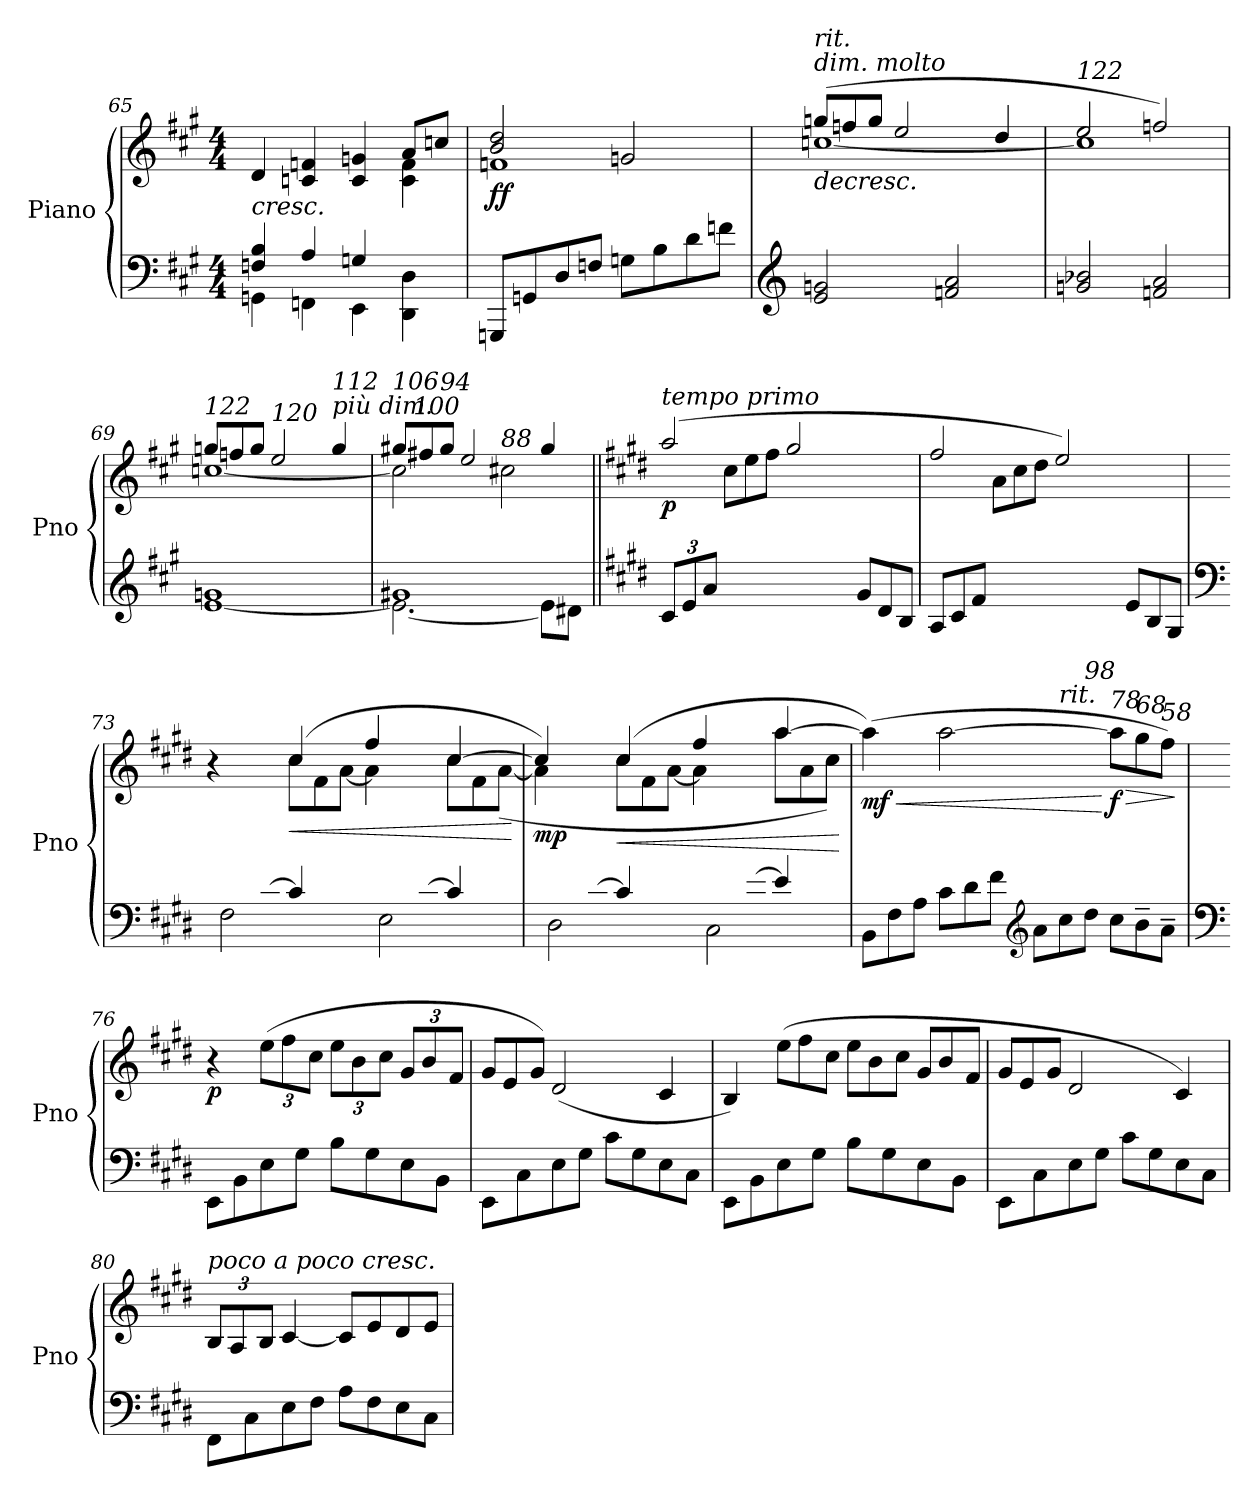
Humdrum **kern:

**kern	**kern	**dynam
*part1	*part1	*part1
*staff2	*staff1	*staff1/2
*I"Piano	*	*
*I'Pno	*	*
*clefF4	*clefG2	*
*k[f#c#g#]	*k[f#c#g#]	*
*M4/4	*M4/4	*
=65	=65	=65
*^	*	*
!	!	!	!LO:HP:b
*	*	*^	*
4Fn/ 4B/	4GGn\	4d/	2.ryy	<
4A/	4FFn\	4cn/ 4fn/	.	.
4Gn/	4EE\	4c/ 4gn/	.	.
4ryy	4DD\ 4D\	8a/L	4c\ 4f\	.
.	.	8ccn/J	.	.
*v	*v	*	*	*
=66	=66	=66	=66
!	!	!	!LO:DY:b
8GGGn/L	2b/ 2dd/	1fn	ff
8GGn/	.	.	.
8D/	.	.	.
8Fn/J	.	.	.
8Gn\L	2gn/	.	.
8B\	.	.	.
8d\	.	.	.
8fn\J	.	.	.
=67	=67	=67	=67
*clefG2	*	*	*
*	*Xtuplet	*	*
!	!LO:TX:a:i:t=dim. molto	!	!
!	!LO:TX:a:i:t=rit.	!	!
!	!	!	!LO:HP:b
2e/ 2gn/	(>12ggn/L	[1ccn	>
.	12ffn/	.	.
.	12gg/J	.	.
.	2ee/	.	.
2fn/ 2a/	.	.	.
.	4dd/	.	.
=68	=68	=68	=68
!	!LO:TX:a:i:t=122	!	!
2gn/ 2b-X/	2ee/	1cc]	.
2fn/ 2a/	2ffn/)	.	.
!!LO:PB:g=z	!!
=69	=69	=69	=69
!	!LO:TX:a:i:t=122	!	!
[1e 1gn	12ggn/L	[1ccn	.
.	12ffn/	.	.
.	12gg/J	.	.
!	!LO:TX:a:i:t=120	!	!
.	2ee/	.	.
!	!LO:TX:a:i:t=più dim.	!	!
!	!LO:TX:a:i:t=112	!	!
.	4gg/	.	.
=70	=70	=70	=70
*^	*	*	*
!	!	!LO:TX:a:i:t=106	!	!
1g#X	2.e\_	12gg#X/L	2cc\]	.
!	!	!LO:TX:a:i:t=100	!	!
.	.	12ff#X/	.	.
!	!	!LO:TX:a:i:t=94	!	!
.	.	12gg#/J	.	.
.	.	2ee/	.	.
!	!	!	!LO:TX:a:i:t=88	!
.	.	.	2cc#X\	.
.	8e\L]	4gg#/	.	.
.	8d#X\J	.	.	.
*v	*v	*	*	*
*	*v	*v	*
.	.	[
=71||	=71||	=71||
*k[f#c#g#d#]	*k[f#c#g#d#]	*
*Xbrackettup	*	*
*	*^	*
!	!LO:TX:a:i:t=tempo primo	!	!
!	!	!	!LO:DY:b
12c#/L	(>2aa/	4ryy	p
12e/	.	.	.
12a/J	.	.	.
4ryy	.	12cc#\L	.
.	.	12ee\	.
.	.	12ff#\J	.
4ryy	2gg#/	12gg#\Lyy	.
.	.	12dd#\	.
.	.	12b\J	.
*Xtuplet	*	*	*
12g#/L	.	4ryy	.
12d#/	.	.	.
12B/J	.	.	.
*	*v	*v	*
.	.	]
=72	=72	=72
*	*^	*
12A/L	2ff#/	4ryy	.
12c#/	.	.	.
12f#/J	.	.	.
4ryy	.	12a\L	.
.	.	12cc#\	.
.	.	12dd#\J	.
4ryy	2ee/)	12ee\Lyy	.
.	.	12b\	.
.	.	12g#\J	.
12e/L	.	4ryy	.
12B/	.	.	.
12G#/J	.	.	.
!!LO:LB:g=z	!!
=73	=73	=73	=73
*clefF4	*	*	*
*^	*	*	*
12F#/Lyy	(<2F#\	4r	4ryy	.
12A/	.	.	.	.
[12c#/J	.	.	.	.
!	!	!	!	!LO:HP:b
4c#/]	.	(>4cc#/	12cc#\L	<
.	.	.	12f#\	.
.	.	.	[12a\J	.
12E/Lyy	2E\	4ff#/	(4a\]	.
12A/	.	.	.	.
[12c#/J	.	.	.	.
4c#/]	.	[4cc#/	12cc#\L	.
.	.	.	12f#\	.
.	.	.	([12a\J	.
*v	*v	*	*	*
*	*v	*v	*
.	.	[
=74	=74	=74
*^	*^	*
!	!	!	!	!LO:DY:b
12D#/Lyy	2D#\	4cc#/])	4a\]	mp
12A/	.	.	.	.
[12c#/J	.	.	.	.
!	!	!	!	!LO:HP:b
4c#/]	.	(>4cc#/	12cc#\L	<
.	.	.	12f#\	.
.	.	.	[12a\J	.
12C#/Lyy	2C#\	4ff#/	4a\]	.
12A/	.	.	.	.
[12e/J	.	.	.	.
4e/]	.	[4aa/	12aa\L	.
.	.	.	12a\	.
.	.	.	12cc#\J)	.
*v	*v	*	*	*
*	*v	*v	*
.	.	[
=75	=75	=75
!	!	!LO:HP:b
!	!	!LO:DY:n=1:b
*	*^	*
*	*	*^	*
12BB\L	(>4aa\])	3..ryy	3%2ryy	< mf
12F#\	.	.	.	.
12A\J	.	.	.	.
12c#\L	[2aa\	.	.	.
12d#\	.	.	.	.
12f#\J	.	.	.	.
*clefG2	*	*	*	*
12a\L	.	.	.	.
!	!	!LO:TX:a:i:t=rit.	!	!
12cc#\	.	3ryy	.	.
!	!	!	!LO:TX:a:i:t=98	!
12dd#\J	.	.	3ryy	.
!	!LO:TX:a:i:t=78	!	!	!
!	!	!	!	!LO:HP:n=1:b
!	!	!	!	!LO:DY:n=2:b
12cc#\L	12aa\L]	.	.	[ > f
!	!LO:TX:a:i:t=68	!	!	!
12b~\	12gg#\	.	.	.
!	!LO:TX:a:i:t=58	!	!	!
12a~\J	12ff#\J)	12ryy	.	.
.	.	.	.	]
*	*v	*v	*v	*
=76	=76	=76
*clefF4	*	*
*	*^	*
*	*	*^	*
!	!LO:TX:a:i:t=a tempo	!	!	!
!	!	!	!	!LO:DY:b
*	*v	*v	*v	*
8EE\L	4r	p
8BB\	.	.
*	*tuplet	*
*	*Xbrackettup	*
8E\	(>12ee\L	.
.	12ff#\	.
8G#\J	.	.
.	12cc#\J	.
8B\L	12ee\L	.
.	12b\	.
8G#\	.	.
.	12cc#\J	.
8E\	12g#/L	.
.	12b/	.
8BB\J	.	.
.	12f#/J	.
!!LO:LB:g=z
=77	=77	=77
*	*Xtuplet	*
8EE\L	12g#/L	.
.	12e/	.
8C#\	.	.
.	12g#/J)	.
8E\	(<2d#/	.
8G#\J	.	.
8c#\L	.	.
8G#\	.	.
8E\	4c#/	.
8C#\J	.	.
=78	=78	=78
8EE\L	4B/)	.
8BB\	.	.
8E\	(>12ee\L	.
.	12ff#\	.
8G#\J	.	.
.	12cc#\J	.
8B\L	12ee\L	.
.	12b\	.
8G#\	.	.
.	12cc#\J	.
8E\	12g#/L	.
.	12b/	.
8BB\J	.	.
.	12f#/J	.
=79	=79	=79
8EE\L	12g#/L	.
.	12e/	.
8C#\	.	.
.	12g#/J	.
8E\	2d#/	.
8G#\J	.	.
8c#\L	.	.
8G#\	.	.
8E\	4c#/)	.
8C#\J	.	.
=80	=80	=80
*	*tuplet	*
!	!LO:TX:a:i:t=poco a poco cresc.	!
8FF#\L	12B/L	.
.	12A/	.
8C#\	.	.
.	12B/J	.
8E\	[4c#/	.
8F#\J	.	.
8A\L	8c#/L]	.
8F#\	8e/	.
8E\	8d#/	.
8C#\J	8e/J	.
=	=	=
*-	*-	*-
